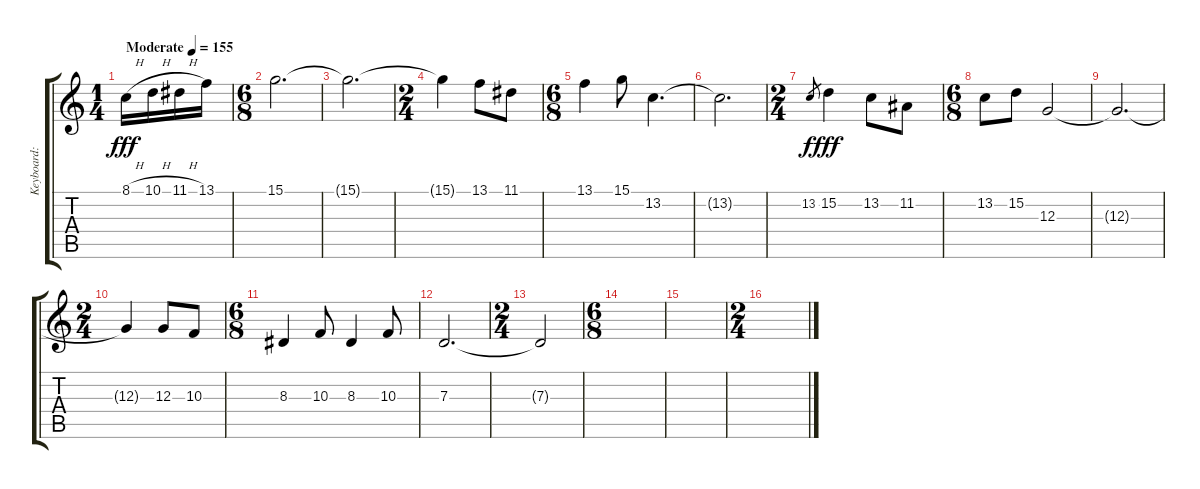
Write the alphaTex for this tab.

\track ("Keyboard: Bob Katsionis" "Keyboard: ") {instrument panflute}
\staff {score tabs}
\tuning (E4 B3 G3 D3 A2 E2) {hide}
\ts (1 4)
\tempo (155 "Moderate")
\clef g2
\ks c
8.1{h}.16{dy fff instrument panflute} 10.1{h}.16 11.1{h}.16 13.1.16 |
\ts (6 8)
15.1.2{d} |
15.1{t}.2{d} |
\ts (2 4)
15.1{t}.4 13.1.8 11.1.8 |
\ts (6 8)
13.1.4 15.1.8 13.2.4{d} |
13.2{t}.2{d} |
\ts (2 4)
13.2.8{gr dy f} 15.2.4{dy fff} 13.2.8 11.2.8 |
\ts (6 8)
13.2.8 15.2.8 12.3.2 |
12.3{t}.2{d} |
\ts (2 4)
12.3{t}.4 12.3.8 10.3.8 |
\ts (6 8)
8.3.4 10.3.8 8.3.4 10.3.8 |
7.3.2{d} |
\ts (2 4)
7.3{t}.2 |
\ts (6 8)
|
|
\ts (2 4)
